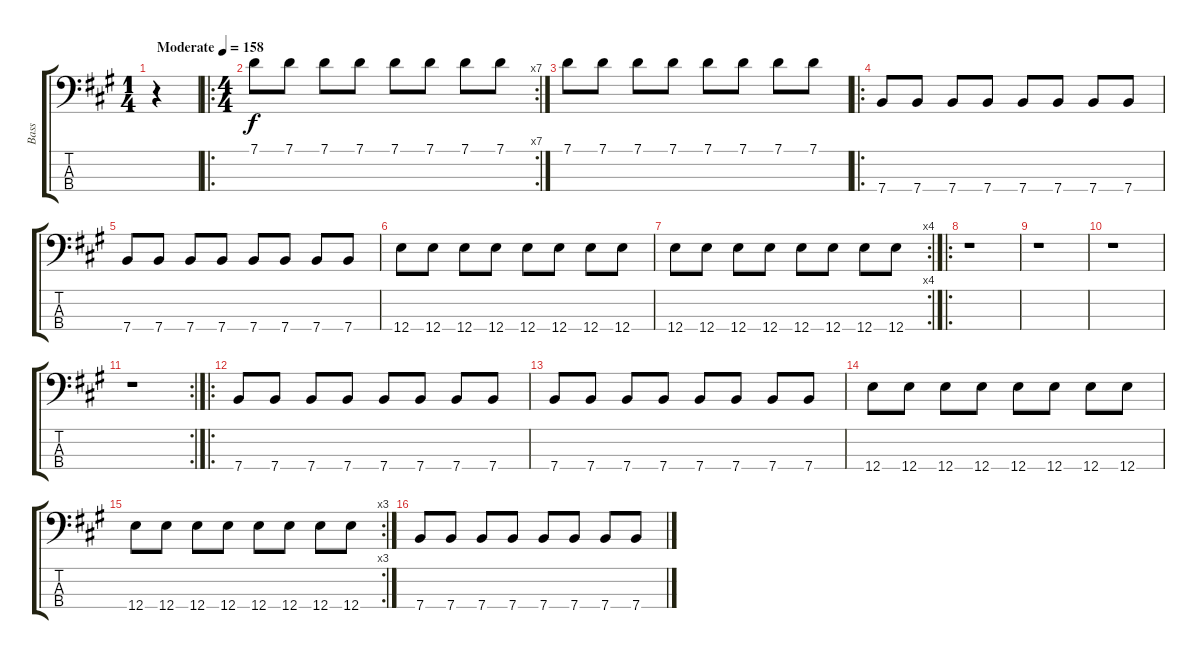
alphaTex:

\track ("Bass" "Bass") {instrument electricbasspick}
\staff {score tabs}
\tuning (G2 D2 A1 E1) {hide}
\ts (1 4)
\tempo (158 "Moderate")
\clef f4
\ks a
r.4{dy f instrument electricbasspick} |
\ro
\rc 7
\ts (4 4)
7.1.8 7.1.8 7.1.8 7.1.8 7.1.8 7.1.8 7.1.8 7.1.8 |
7.1.8 7.1.8 7.1.8 7.1.8 7.1.8 7.1.8 7.1.8 7.1.8 |
\ro
7.4.8 7.4.8 7.4.8 7.4.8 7.4.8 7.4.8 7.4.8 7.4.8 |
7.4.8 7.4.8 7.4.8 7.4.8 7.4.8 7.4.8 7.4.8 7.4.8 |
12.4.8 12.4.8 12.4.8 12.4.8 12.4.8 12.4.8 12.4.8 12.4.8 |
\rc 4
12.4.8 12.4.8 12.4.8 12.4.8 12.4.8 12.4.8 12.4.8 12.4.8 |
\ro
r.1 |
r.1 |
r.1 |
\rc 2
r.1 |
\ro
7.4.8 7.4.8 7.4.8 7.4.8 7.4.8 7.4.8 7.4.8 7.4.8 |
7.4.8 7.4.8 7.4.8 7.4.8 7.4.8 7.4.8 7.4.8 7.4.8 |
12.4.8 12.4.8 12.4.8 12.4.8 12.4.8 12.4.8 12.4.8 12.4.8 |
\rc 3
12.4.8 12.4.8 12.4.8 12.4.8 12.4.8 12.4.8 12.4.8 12.4.8 |
7.4.8 7.4.8 7.4.8 7.4.8 7.4.8 7.4.8 7.4.8 7.4.8
